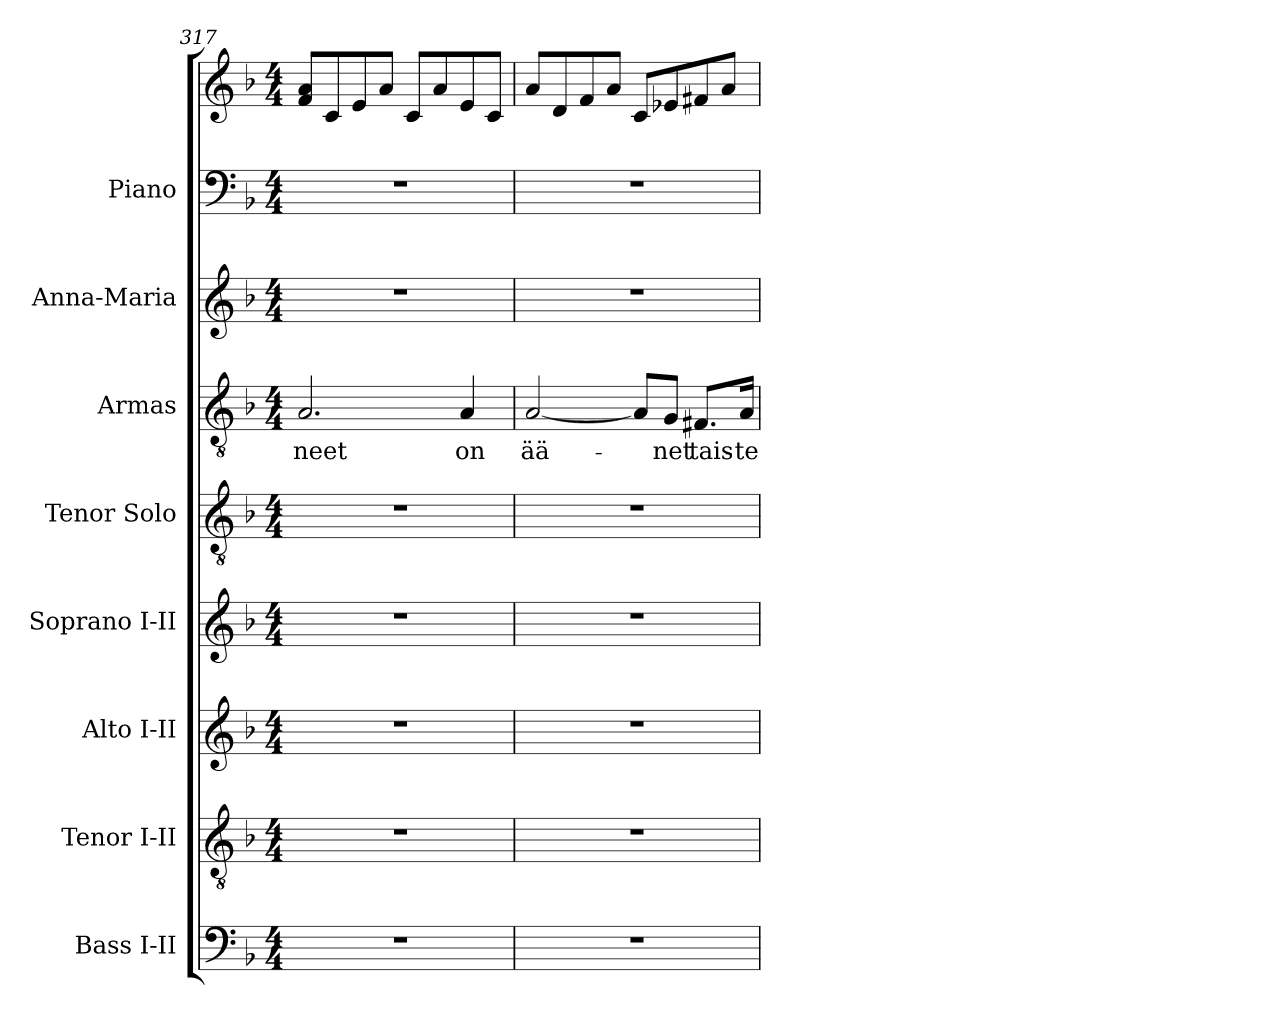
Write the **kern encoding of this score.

**kern	**kern	**kern	**kern	**kern	**kern	**text	**kern	**kern	**kern
*part8	*part7	*part6	*part5	*part4	*part3	*part3	*part2	*part1	*part1
*staff9	*staff8	*staff7	*staff6	*staff5	*staff4	*staff4	*staff3	*staff2	*staff1
*I"Bass I-II	*I"Tenor I-II	*I"Alto I-II	*I"Soprano I-II	*I"Tenor Solo	*I"Armas	*	*I"Anna-Maria	*I"Piano	*
*I'B.	*I'T.	*I'A.	*I'S.	*I'T. Solo	*I'Armas	*	*I'A-M	*I'Pno.	*
*clefF4	*clefGv2	*clefG2	*clefG2	*clefGv2	*clefGv2	*	*clefG2	*clefF4	*clefG2
*	*ITrd7c12	*	*	*ITrd7c12	*ITrd7c12	*	*	*	*
*k[b-]	*k[b-]	*k[b-]	*k[b-]	*k[b-]	*k[b-]	*	*k[b-]	*k[b-]	*k[b-]
*F:	*F:	*F:	*F:	*F:	*F:	*	*F:	*F:	*F:
*M4/4	*M4/4	*M4/4	*M4/4	*M4/4	*M4/4	*	*M4/4	*M4/4	*M4/4
=317	=317	=317	=317	=317	=317	=317	=317	=317	=317
!	!	!	!	!	!	!LO:LY:b:color=#000000	!	!	!
1r	1r	1r	1r	1r	2.AAi/	-neet	1r	1r	8fi/ 8aiL
.	.	.	.	.	.	.	.	.	8ci/
.	.	.	.	.	.	.	.	.	8ei/
.	.	.	.	.	.	.	.	.	8ai/J
.	.	.	.	.	.	.	.	.	8ci/L
.	.	.	.	.	.	.	.	.	8ai/
!	!	!	!	!	!	!LO:LY:b:color=#000000	!	!	!
.	.	.	.	.	4AAi/	on	.	.	8ei/
.	.	.	.	.	.	.	.	.	8ci/J
=318	=318	=318	=318	=318	=318	=318	=318	=318	=318
!	!	!	!	!	!	!LO:LY:b:color=#000000	!	!	!
1r	1r	1r	1r	1r	[<2AAi/	ää-	1r	1r	8ai/L
.	.	.	.	.	.	.	.	.	8di/
.	.	.	.	.	.	.	.	.	8fi/
.	.	.	.	.	.	.	.	.	8ai/J
.	.	.	.	.	8AAi/L]	.	.	.	8ci/L
!	!	!	!	!	!	!LO:LY:b:color=#000000	!	!	!
.	.	.	.	.	8GGi/J	-net	.	.	8e-Xi/
!	!	!	!	!	!	!LO:LY:b:color=#000000	!	!	!
.	.	.	.	.	8.FF#Xi/L	tais-	.	.	8f#Xi/
.	.	.	.	.	.	.	.	.	8ai/J
!	!	!	!	!	!	!LO:LY:b:color=#000000	!	!	!
.	.	.	.	.	16AAi/Jk	-te-	.	.	.
=	=	=	=	=	=	=	=	=	=
*-	*-	*-	*-	*-	*-	*-	*-	*-	*-
